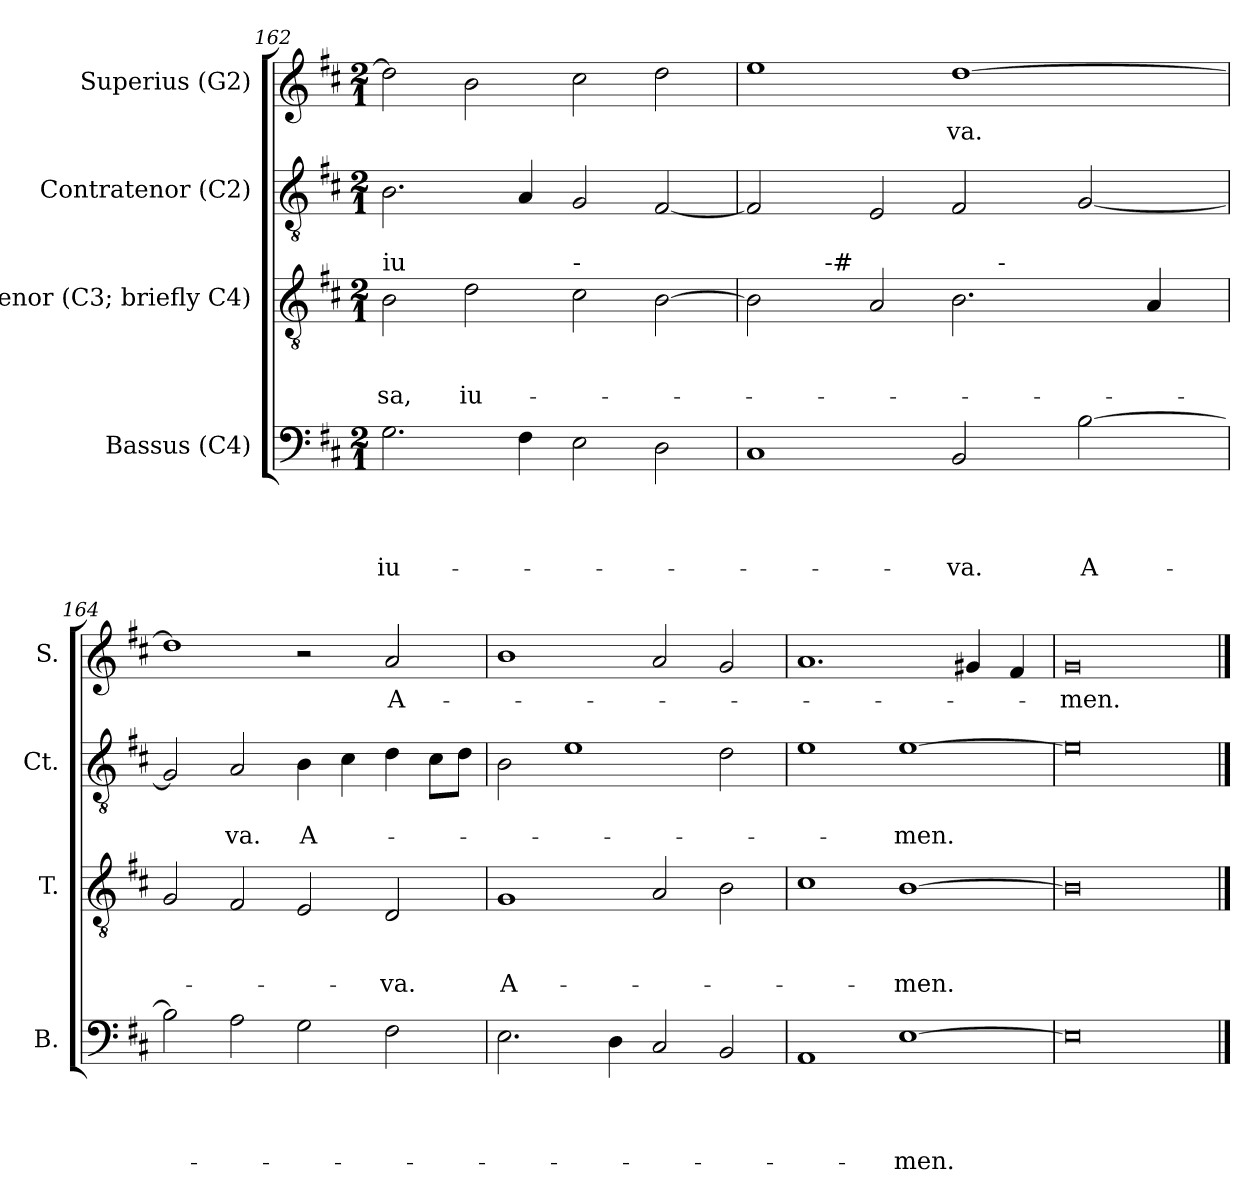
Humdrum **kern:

**kern	**text	**text	**text	**text	**kern	**text	**text	**text	**kern	**text	**text	**kern	**text
*part4	*part4	*part4	*part4	*part4	*part3	*part3	*part3	*part3	*part2	*part2	*part2	*part1	*part1
*staff4	*staff4	*staff4	*staff4	*staff4	*staff3	*staff3	*staff3	*staff3	*staff2	*staff2	*staff2	*staff1	*staff1
*I"Bassus (C4)	*	*	*	*	*I"Tenor (C3; briefly C4)	*	*	*	*I"Contratenor (C2)	*	*	*I"Superius (G2)	*
*I'B.	*	*	*	*	*I'T.	*	*	*	*I'Ct.	*	*	*I'S.	*
*clefF4	*	*	*	*	*clefGv2	*	*	*	*clefGv2	*	*	*clefG2	*
*k[f#c#]	*	*	*	*	*k[f#c#]	*	*	*	*k[f#c#]	*	*	*k[f#c#]	*
*D:	*	*	*	*	*D:	*	*	*	*D:	*	*	*D:	*
*M2/1	*	*	*	*	*M2/1	*	*	*	*M2/1	*	*	*M2/1	*
=162	=162	=162	=162	=162	=162	=162	=162	=162	=162	=162	=162	=162	=162
!	!	!	!	!	!LO:TX:a:t=iu	!	!	!	!	!	!	!	!
!	!	!	!	!LO:LY:b	!	!	!	!LO:LY:b	!	!	!	!	!
2.G\	.	.	.	iu-	2B\	.	.	-sa,	2.B\	.	.	2dd\]	.
!	!	!	!	!	!	!	!	!LO:LY:b	!	!	!	!	!
.	.	.	.	.	2d\	.	.	iu-	.	.	.	2b\	.
4F#\	.	.	.	.	.	.	.	.	4A/	.	.	.	.
!	!	!	!	!	!LO:TX:a:t=-	!	!	!	!	!	!	!	!
2E\	.	.	.	.	2c#\	.	.	.	2G/	.	.	2cc#\	.
2D\	.	.	.	.	[<2B\	.	.	.	[<2F#/	.	.	2dd\	.
!!LO:LB:g=z
=163	=163	=163	=163	=163	=163	=163	=163	=163	=163	=163	=163	=163	=163
*	*	*	*	*	*^	*	*	*	*	*	*	*	*
*	*	*	*	*	*	*^	*	*	*	*	*	*	*	*
1C#	.	.	.	.	2B\]	4ryy	1ryy	.	.	.	2F#/]	.	.	1ee	.
.	.	.	.	.	.	16ryy	.	.	.	.	.	.	.	.	.
!	!	!	!	!	!	!LO:TX:a:t=-#	!	!	!	!	!	!	!	!	!
.	.	.	.	.	.	1ryy	.	.	.	.	.	.	.	.	.
.	.	.	.	.	2A/	.	.	.	.	.	2E/	.	.	.	.
!	!	!	!	!LO:LY:b	!	!	!	!	!	!	!	!	!	!	!LO:LY:b
2BB/	.	.	.	-va.	2.B\	.	8.ryy	.	.	.	2F#/	.	.	[>1dd	-va.
!	!	!	!	!	!	!	!LO:TX:a:t=-	!	!	!	!	!	!	!	!
.	.	.	.	.	.	.	2ryy	.	.	.	.	.	.	.	.
.	.	.	.	.	.	2ryy	.	.	.	.	.	.	.	.	.
!	!	!	!	!LO:LY:b	!	!	!	!	!	!	!	!	!	!	!
[>2B\	.	.	.	A-	.	.	.	.	.	.	[<2G/	.	.	.	.
.	.	.	.	.	.	.	4ryy	.	.	.	.	.	.	.	.
.	.	.	.	.	4A/	.	.	.	.	.	.	.	.	.	.
.	.	.	.	.	.	8.ryy	.	.	.	.	.	.	.	.	.
.	.	.	.	.	.	.	16ryy	.	.	.	.	.	.	.	.
=164	=164	=164	=164	=164	=164	=164	=164	=164	=164	=164	=164	=164	=164	=164	=164
!	!	!	!	!	!LO:TX:a:t=-	!	!	!	!	!	!	!	!	!	!
*	*	*	*	*	*v	*v	*v	*	*	*	*	*	*	*	*
2B\]	.	.	.	.	2G/	.	.	.	2G/]	.	.	1dd]	.
!	!	!	!	!	!	!	!	!	!	!	!LO:LY:b	!	!
2A\	.	.	.	.	2F#/	.	.	.	2A/	.	-va.	.	.
!	!	!	!	!	!	!	!	!	!	!	!LO:LY:b	!	!
2G\	.	.	.	.	2E/	.	.	.	4B\	.	A-	2r	.
.	.	.	.	.	.	.	.	.	4c#\	.	.	.	.
!	!	!	!	!	!	!	!	!LO:LY:b	!	!	!	!	!LO:LY:b
2F#\	.	.	.	.	2D/	.	.	-va.	4d\	.	.	2a/	A-
.	.	.	.	.	.	.	.	.	8c#\L	.	.	.	.
.	.	.	.	.	.	.	.	.	8d\J	.	.	.	.
=165	=165	=165	=165	=165	=165	=165	=165	=165	=165	=165	=165	=165	=165
!	!	!	!	!	!	!	!	!LO:LY:b	!	!	!	!	!
2.E\	.	.	.	.	1G	.	.	A-	2B\	.	.	1b	.
.	.	.	.	.	.	.	.	.	1e	.	.	.	.
4D\	.	.	.	.	.	.	.	.	.	.	.	.	.
2C#/	.	.	.	.	2A/	.	.	.	.	.	.	2a/	.
2BB/	.	.	.	.	2B\	.	.	.	2d\	.	.	2g/	.
=166	=166	=166	=166	=166	=166	=166	=166	=166	=166	=166	=166	=166	=166
1AA	.	.	.	.	1c#	.	.	.	1e	.	.	1.a	.
!	!	!	!	!LO:LY:b	!	!	!	!LO:LY:b	!	!	!LO:LY:b	!	!
[>1E	.	.	.	-men.	[>1B	.	.	-men.	[>1e	.	-men.	.	.
.	.	.	.	.	.	.	.	.	.	.	.	4g#/	.
.	.	.	.	.	.	.	.	.	.	.	.	4f#/	.
=167	=167	=167	=167	=167	=167	=167	=167	=167	=167	=167	=167	=167	=167
!	!	!	!	!	!	!	!	!	!	!	!	!	!LO:LY:b
0E]	.	.	.	.	0B]	.	.	.	0e]	.	.	0g	-men.
==	==	==	==	==	==	==	==	==	==	==	==	==	==
*-	*-	*-	*-	*-	*-	*-	*-	*-	*-	*-	*-	*-	*-
